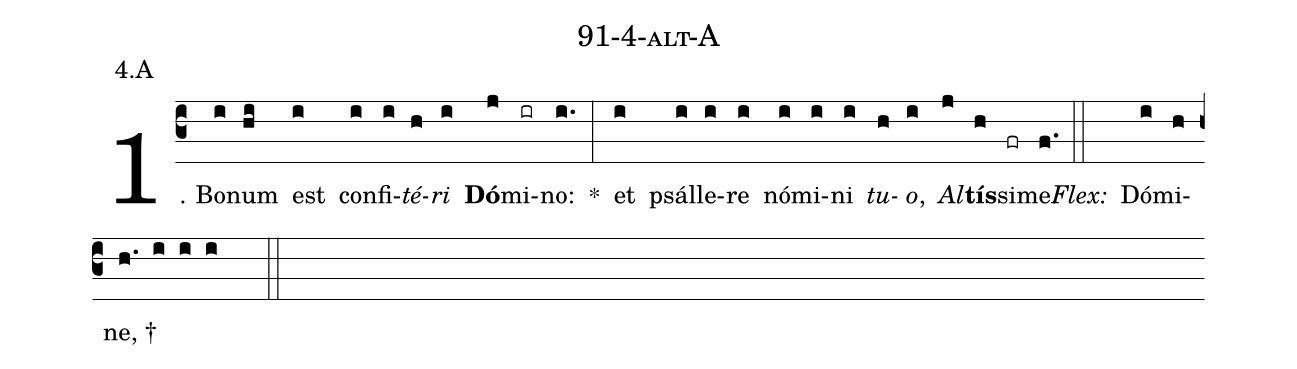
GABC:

name: 91-4-alt-A;
annotation: 4.A;
%%
(c3)1. Bo(i)num(hi) est(i) con(i)fi(i)<i>té</i>(h)<i>ri</i>(i) <b>Dó</b>(j)mi(ir)no:(i.) *(:) et(i) psál(i)le(i)re(i) nó(i)mi(i)ni(i) <i>tu</i>(h)<i>o</i>,(i) <i>Al</i>(j)<b>tís</b>(h)si(fr)me.(f.) (::)
<i>Flex:</i>()  Dó(i)mi(h)ne, †(h. i i i  ::)
